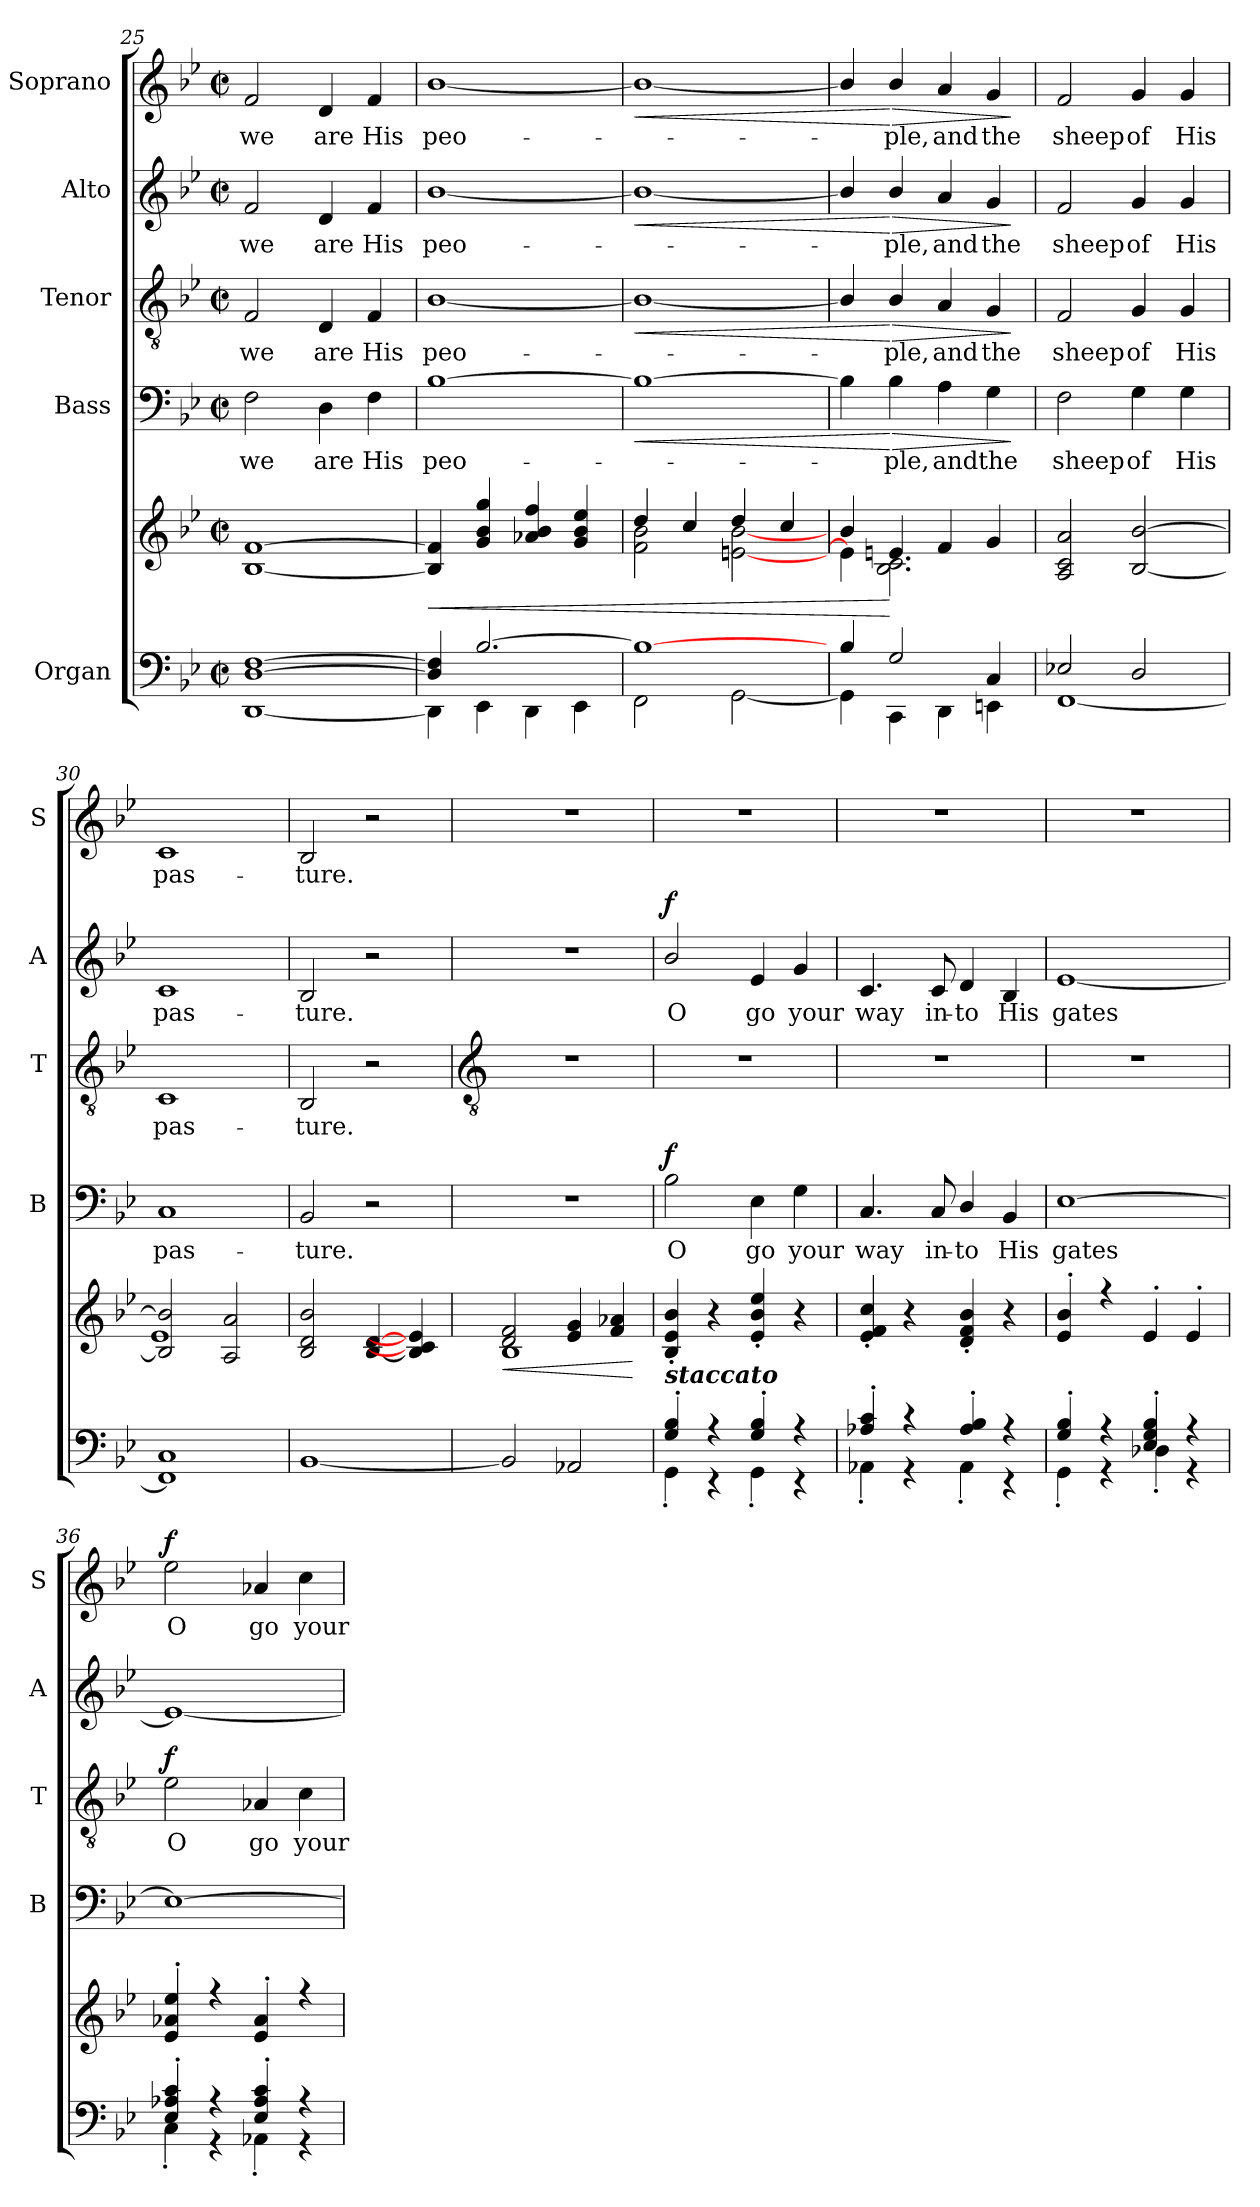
**kern	**kern	**dynam	**kern	**text	**dynam	**kern	**text	**dynam	**kern	**text	**dynam	**kern	**text	**dynam
*part5	*part5	*part5	*part4	*part4	*part4	*part3	*part3	*part3	*part2	*part2	*part2	*part1	*part1	*part1
*staff6	*staff5	*staff5/6	*staff4	*staff4	*staff4	*staff3	*staff3	*staff3	*staff2	*staff2	*staff2	*staff1	*staff1	*staff1
*I"Organ	*	*	*I"Bass	*	*	*I"Tenor	*	*	*I"Alto	*	*	*I"Soprano	*	*
*	*	*	*I'B	*	*	*I'T	*	*	*I'A	*	*	*I'S	*	*
*clefF4	*clefG2	*	*clefF4	*	*	*clefGv2	*	*	*clefG2	*	*	*clefG2	*	*
*k[b-e-]	*k[b-e-]	*	*k[b-e-]	*	*	*k[b-e-]	*	*	*k[b-e-]	*	*	*k[b-e-]	*	*
*B-:	*B-:	*	*B-:	*	*	*B-:	*	*	*B-:	*	*	*B-:	*	*
*M2/2	*M2/2	*	*M2/2	*	*	*M2/2	*	*	*M2/2	*	*	*M2/2	*	*
*met(c|)	*met(c|)	*	*met(c|)	*	*	*met(c|)	*	*	*met(c|)	*	*	*met(c|)	*	*
=25	=25	=25	=25	=25	=25	=25	=25	=25	=25	=25	=25	=25	=25	=25
*^	*^	*	*	*	*	*	*	*	*	*	*	*	*	*
!	!	!	!	!	!	!LO:LY:b	!	!	!LO:LY:b	!	!	!LO:LY:b	!	!	!LO:LY:b	!
[1D/ [1F/	[1DD\	[1B- [1f	2ryy	.	2F	we	.	2F	we	.	2f	we	.	2f	we	.
!	!	!	!	!	!	!LO:LY:b	!	!	!LO:LY:b	!	!	!LO:LY:b	!	!	!LO:LY:b	!
.	.	.	2ryy	.	4D	are	.	4D	are	.	4d	are	.	4d	are	.
!	!	!	!	!	!	!LO:LY:b	!	!	!LO:LY:b	!	!	!LO:LY:b	!	!	!LO:LY:b	!
.	.	.	.	.	4F	His	.	4F	His	.	4f	His	.	4f	His	.
=26	=26	=26	=26	=26	=26	=26	=26	=26	=26	=26	=26	=26	=26	=26	=26	=26
!	!	!	!	!LO:HP:b	!	!LO:LY:b	!	!	!LO:LY:b	!	!	!LO:LY:b	!	!	!LO:LY:b	!
4D/] 4F/]	4DD\]	4B-] 4f]	1ryy	<	[1B-	peo-	.	[1B-/	peo-	.	[1b-/	peo-	.	[1b-/	peo-	.
[2.B-/	4EE-\	4g 4b- 4gg	.	.	.	.	.	.	.	.	.	.	.	.	.	.
.	4DD\	4a-X 4b- 4ff	.	.	.	.	.	.	.	.	.	.	.	.	.	.
.	4EE-\	4g 4b- 4ee-	.	.	.	.	.	.	.	.	.	.	.	.	.	.
=27	=27	=27	=27	=27	=27	=27	=27	=27	=27	=27	=27	=27	=27	=27	=27	=27
!	!	!	!	!	!	!	!LO:HP:b	!	!	!LO:HP:b	!	!	!LO:HP:b	!	!	!LO:HP:b
1B-/_	2FF\	4dd/	2f\ 2b-\	.	1B-_	.	<	1B-/_	.	<	1b-/_	.	<	1b-/_	.	<
.	.	4cc/	.	.	.	.	.	.	.	.	.	.	.	.	.	.
.	[2GG\	4dd/	[2en\ [2b-\	.	.	.	.	.	.	.	.	.	.	.	.	.
.	.	4cc/	.	.	.	.	.	.	.	.	.	.	.	.	.	.
=28	=28	=28	=28	=28	=28	=28	=28	=28	=28	=28	=28	=28	=28	=28	=28	=28
4B-/	4GG\]	4b-/	4e-\]	.	4B-]	.	.	4B-/]	.	.	4b-/]	.	.	4b-/]	.	.
!	!	!	!	!	!	!LO:LY:b	!LO:HP:n=1:b	!	!LO:LY:b	!LO:HP:n=1:b	!	!LO:LY:b	!LO:HP:n=1:b	!	!LO:LY:b	!LO:HP:n=1:b
2G/	4CC\	4en	2.B-\ 2.c\	[	4B-	ple,	[ >	4B-/	ple,	[ >	4b-/	ple,	[ >	4b-/	ple,	[ >
!	!	!	!	!	!	!LO:LY:b	!	!	!LO:LY:b	!	!	!LO:LY:b	!	!	!LO:LY:b	!
.	4DD\	4f	.	.	4A	andthe	.	4A	and	.	4a	and	.	4a	and	.
!	!	!	!	!	!	!	!	!	!LO:LY:b	!	!	!LO:LY:b	!	!	!LO:LY:b	!
4C/	4EEn\	4g	.	.	4G	.	.	4G	the	.	4g	the	.	4g	the	.
*v	*v	*	*	*	*	*	*	*	*	*	*	*	*	*	*	*
*	*v	*v	*	*	*	*	*	*	*	*	*	*	*	*	*
.	.	.	.	.	]	.	.	]	.	.	]	.	.	]
=29	=29	=29	=29	=29	=29	=29	=29	=29	=29	=29	=29	=29	=29	=29
*^	*^	*	*	*	*	*	*	*	*	*	*	*	*	*
!	!	!	!	!	!	!LO:LY:b	!	!	!LO:LY:b	!	!	!LO:LY:b	!	!	!LO:LY:b	!
2E-X/	[1FF\	2A 2c 2a	2ryy	.	2F	sheep	.	2F	sheep	.	2f	sheep	.	2f	sheep	.
!	!	!	!	!	!	!LO:LY:b	!	!	!LO:LY:b	!	!	!LO:LY:b	!	!	!LO:LY:b	!
2D/	.	[2B- [2b-	2ryy	.	4G	of	.	4G	of	.	4g	of	.	4g	of	.
!	!	!	!	!	!	!LO:LY:b	!	!	!LO:LY:b	!	!	!LO:LY:b	!	!	!LO:LY:b	!
.	.	.	.	.	4G	His	.	4G	His	.	4g	His	.	4g	His	.
=30	=30	=30	=30	=30	=30	=30	=30	=30	=30	=30	=30	=30	=30	=30	=30	=30
!	!	!	!	!	!	!LO:LY:b	!	!	!LO:LY:b	!	!	!LO:LY:b	!	!	!LO:LY:b	!
1C/	1FF\]	2B-] 2b-]	1e-\	.	1C	pas-	.	1C	pas-	.	1c	pas-	.	1c	pas-	.
.	.	2A 2a	.	.	.	.	.	.	.	.	.	.	.	.	.	.
=31	=31	=31	=31	=31	=31	=31	=31	=31	=31	=31	=31	=31	=31	=31	=31	=31
!	!	!	!	!	!	!LO:LY:b	!	!	!LO:LY:b	!	!	!LO:LY:b	!	!	!LO:LY:b	!
[1BB-/	2ryy	2B- 2d 2b-	2ryy	.	2BB-	-ture.	.	2BB-	-ture.	.	2B-	-ture.	.	2B-	-ture.	.
.	2ryy	[4B- [4d	2ryy	.	2r	.	.	2r	.	.	2r	.	.	2r	.	.
.	.	4B-] 4c] 4e-]	.	.	.	.	.	.	.	.	.	.	.	.	.	.
!!LO:LB:g=z
=32	=32	=32	=32	=32	=32	=32	=32	=32	=32	=32	=32	=32	=32	=32	=32	=32
*	*	*	*	*	*	*	*	*clefGv2	*	*	*	*	*	*	*	*
!	!	!	!	!LO:HP:b	!	!	!	!	!	!	!	!	!	!	!	!
2BB-/]	2ryy	2d 2f	1B-\	<	1r	.	.	1r	.	.	1r	.	.	1r	.	.
2AA-X/	2ryy	4e- 4g	.	.	.	.	.	.	.	.	.	.	.	.	.	.
.	.	4f 4a-X	.	.	.	.	.	.	.	.	.	.	.	.	.	.
*v	*v	*	*	*	*	*	*	*	*	*	*	*	*	*	*	*
*	*v	*v	*	*	*	*	*	*	*	*	*	*	*	*	*
.	.	[	.	.	.	.	.	.	.	.	.	.	.	.
=33	=33	=33	=33	=33	=33	=33	=33	=33	=33	=33	=33	=33	=33	=33
*^	*^	*	*	*	*	*	*	*	*	*	*	*	*	*
!LO:TX:a:Bi:t=staccato	!	!	!	!	!	!	!	!	!	!	!	!	!	!	!	!
!	!	!	!	!	!	!LO:LY:b	!LO:DY:b	!	!	!	!	!LO:LY:b	!LO:DY:b	!	!	!
4G/' 4B-/'	4GG'\	4B-' 4e-' 4b-'	2ryy	.	2B-	O	f	1r	.	.	2b-/	O	f	1r	.	.
4r	4r	4r	.	.	.	.	.	.	.	.	.	.	.	.	.	.
!	!	!	!	!	!	!LO:LY:b	!	!	!	!	!	!LO:LY:b	!	!	!	!
4G/' 4B-/'	4GG'\	4e-' 4b-' 4ee-'	2ryy	.	4E-	go	.	.	.	.	4e-	go	.	.	.	.
!	!	!	!	!	!	!LO:LY:b	!	!	!	!	!	!LO:LY:b	!	!	!	!
4r	4r	4r	.	.	4G	your	.	.	.	.	4g	your	.	.	.	.
=34	=34	=34	=34	=34	=34	=34	=34	=34	=34	=34	=34	=34	=34	=34	=34	=34
!	!	!	!	!	!	!LO:LY:b	!	!	!	!	!	!LO:LY:b	!	!	!	!
4A-X/' 4c/'	4AA-X'\	4e-' 4f' 4cc'	2ryy	.	4.C	way	.	1r	.	.	4.c	way	.	1r	.	.
4r	4r	4r	.	.	.	.	.	.	.	.	.	.	.	.	.	.
!	!	!	!	!	!	!LO:LY:b	!	!	!	!	!	!LO:LY:b	!	!	!	!
.	.	.	.	.	8C	in-	.	.	.	.	8c	in-	.	.	.	.
!	!	!	!	!	!	!LO:LY:b	!	!	!	!	!	!LO:LY:b	!	!	!	!
4A-/' 4B-/'	4AA-'\	4d' 4f' 4b-'	2ryy	.	4D/	-to	.	.	.	.	4d	-to	.	.	.	.
!	!	!	!	!	!	!LO:LY:b	!	!	!	!	!	!LO:LY:b	!	!	!	!
4r	4r	4r	.	.	4BB-	His	.	.	.	.	4B-	His	.	.	.	.
=35	=35	=35	=35	=35	=35	=35	=35	=35	=35	=35	=35	=35	=35	=35	=35	=35
!	!	!	!	!	!	!LO:LY:b	!	!	!	!	!	!LO:LY:b	!	!	!	!
4G/' 4B-/'	4GG'\	4e-' 4b-'	1ryy	.	[1E-	gates	.	1r	.	.	[1e-	gates	.	1r	.	.
4r	4r	4r	.	.	.	.	.	.	.	.	.	.	.	.	.	.
4E-/' 4G/' 4B-/'	4D-X'\	4e-'	.	.	.	.	.	.	.	.	.	.	.	.	.	.
4r	4r	4e-'	.	.	.	.	.	.	.	.	.	.	.	.	.	.
=36	=36	=36	=36	=36	=36	=36	=36	=36	=36	=36	=36	=36	=36	=36	=36	=36
!	!	!	!	!	!	!	!	!	!LO:LY:b	!LO:DY:b	!	!	!	!	!LO:LY:b	!LO:DY:b
4E-/' 4A-X/' 4c/'	4C'\	4e-' 4a-X' 4ee-'	1ryy	.	1E-_	.	.	2e-	O	f	1e-_	.	.	2ee-	O	f
4r	4r	4r	.	.	.	.	.	.	.	.	.	.	.	.	.	.
!	!	!	!	!	!	!	!	!	!LO:LY:b	!	!	!	!	!	!LO:LY:b	!
4E-/' 4A-/' 4c/'	4AA-X'\	4e-' 4a-'	.	.	.	.	.	4A-X	go	.	.	.	.	4a-X	go	.
!	!	!	!	!	!	!	!	!	!LO:LY:b	!	!	!	!	!	!LO:LY:b	!
4r	4r	4r	.	.	.	.	.	4c	your	.	.	.	.	4cc	your	.
*v	*v	*	*	*	*	*	*	*	*	*	*	*	*	*	*	*
*	*v	*v	*	*	*	*	*	*	*	*	*	*	*	*	*
=	=	=	=	=	=	=	=	=	=	=	=	=	=	=
*-	*-	*-	*-	*-	*-	*-	*-	*-	*-	*-	*-	*-	*-	*-
